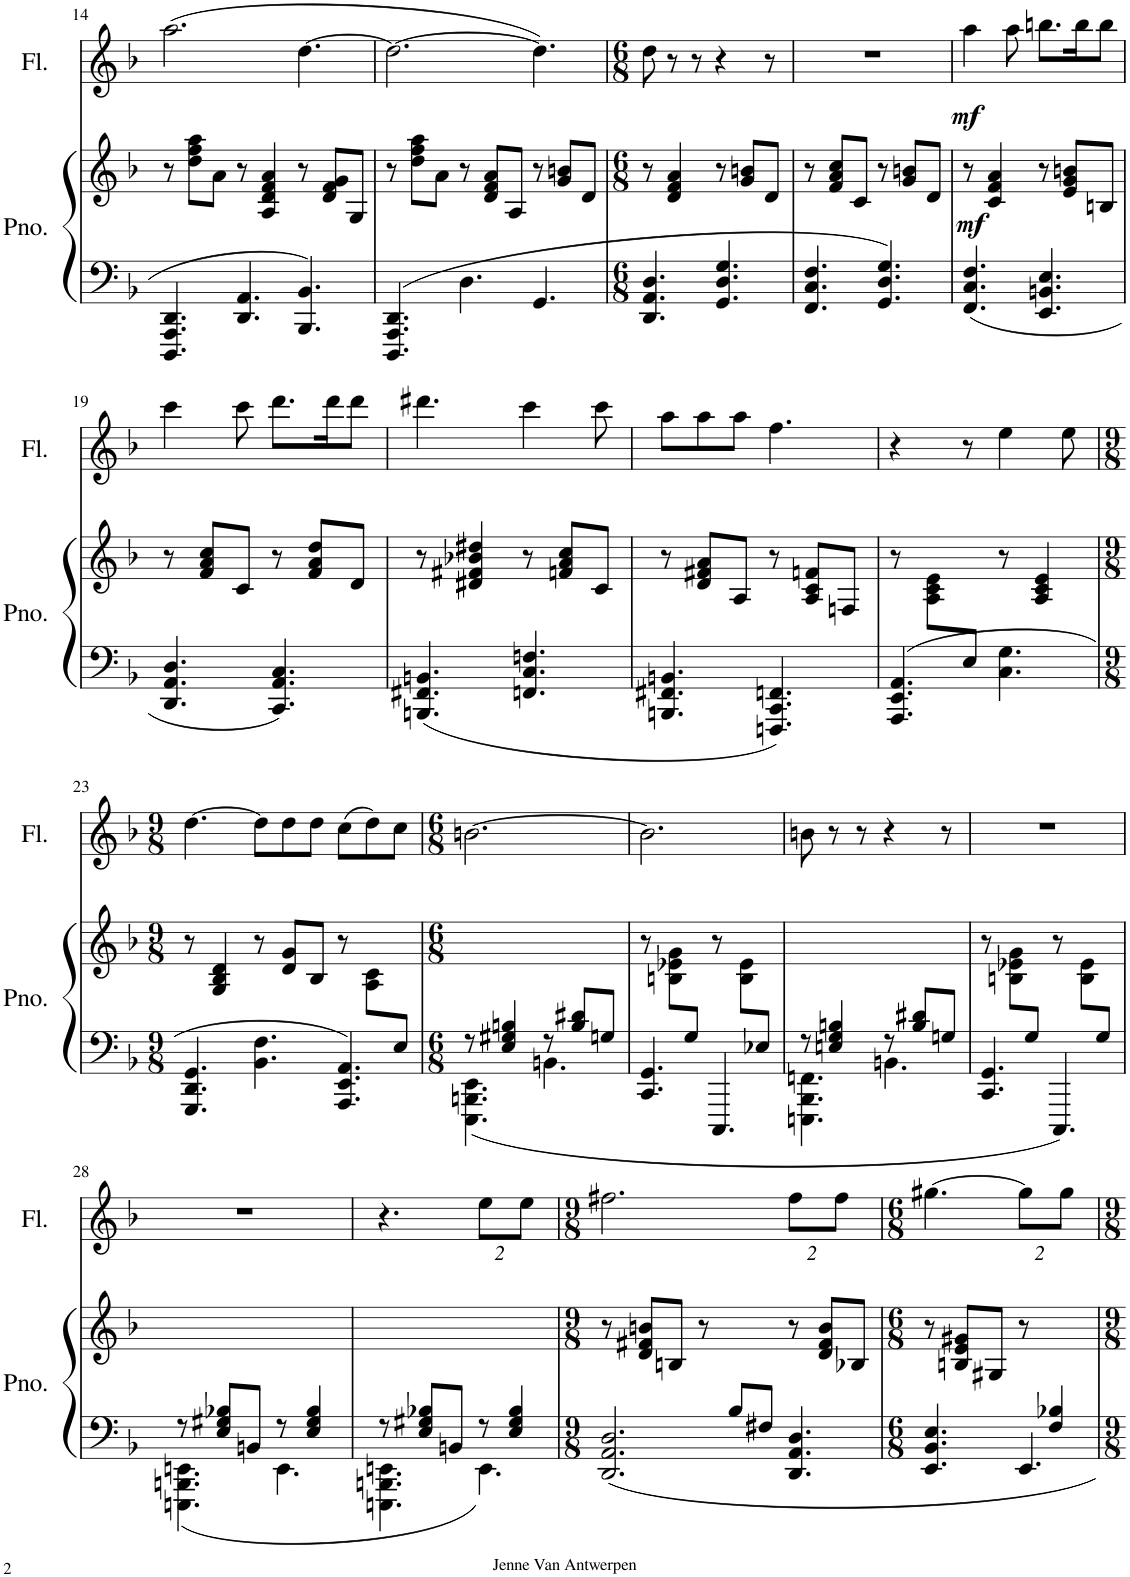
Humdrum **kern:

**kern	**kern	**dynam	**kern	**dynam
*part2	*part2	*part2	*part1	*part1
*staff3	*staff2	*staff2/3	*staff1	*staff1
*I"Piano	*	*	*I"Dwarsfluit	*
*I'Pno.	*	*	*	*
!!LO:PB:g=z
*clefF4	*clefG2	*	*clefG2	*
*k[b-]	*k[b-]	*	*k[b-]	*
*M9/8	*M9/8	*	*M9/8	*
=14	=14	=14	=14	=14
4.DDD/ 4.AAA/ 4.DD/	8r	.	(2.aa\	.
.	8dd\ 8ff\ 8aa\L	.	.	.
.	8a\J	.	.	.
4.DD/ 4.AA/	8r	.	.	.
.	4A/ 4d/ 4f/ 4a/	.	.	.
4.BBB-/ 4.BB-/	8r	.	[4.dd\	.
.	8d/ 8f/ 8g/L	.	.	.
.	8G/J	.	.	.
=15	=15	=15	=15	=15
4.DDD/ 4.AAA/ 4.DD/	8r	.	2.dd\_	.
.	8dd\ 8ff\ 8aa\L	.	.	.
.	8a\J	.	.	.
4.D\	8r	.	.	.
.	8d/ 8f/ 8a/L	.	.	.
.	8A/J	.	.	.
4.GG/	8r	.	4.dd\])	.
.	8g/ 8bn/L	.	.	.
.	8d/J	.	.	.
=16	=16	=16	=16	=16
*M6/8	*M6/8	*	*M6/8	*
4.DD/ 4.AA/ 4.D/	8r	.	8dd\	.
.	4d/ 4f/ 4a/	.	8r	.
.	.	.	8r	.
4.GG/ 4.D/ 4.G/	8r	.	4r	.
.	8g/ 8bn/L	.	.	.
.	8d/J	.	8r	.
=17	=17	=17	=17	=17
4.FF/ 4.C/ 4.F/	8r	.	2.r	.
.	8f/ 8a/ 8cc/L	.	.	.
.	8c/J	.	.	.
4.GG/ 4.D/ 4.G/	8r	.	.	.
.	8g/ 8bn/L	.	.	.
.	8d/J	.	.	.
=18	=18	=18	=18	=18
!	!	!LO:DY:b	!	!LO:DY:b
4.FF/ 4.C/ 4.F/	8r	mf	4aa\	mf
.	4c/ 4f/ 4a/	.	.	.
.	.	.	8aa\	.
4.EE/ 4.BBn/ 4.E/	8r	.	8.bbn\L	.
.	8e/ 8g/ 8bn/L	.	.	.
.	.	.	16bb\K	.
.	8Bn/J	.	8bb\J	.
!!LO:LB:g=z
=19	=19	=19	=19	=19
4.DD/ 4.AA/ 4.D/	8r	.	4ccc\	.
.	8f/ 8a/ 8cc/L	.	.	.
.	8c/J	.	8ccc\	.
4.CC/ 4.AA/ 4.C/	8r	.	8.ddd\L	.
.	8f/ 8a/ 8dd/L	.	.	.
.	.	.	16ddd\K	.
.	8d/J	.	8ddd\J	.
=20	=20	=20	=20	=20
4.BBBn/ 4.FF#X/ 4.BBn/	8r	.	4.ddd#X\	.
.	4d#X/ 4f#X/ 4b-X/ 4dd#X/	.	.	.
4.FFn/ 4.C/ 4.Fn/	8r	.	4ccc\	.
.	8fn/ 8a/ 8cc/L	.	.	.
.	8c/J	.	8ccc\	.
=21	=21	=21	=21	=21
4.BBBn/ 4.FF#X/ 4.BBn/	8r	.	8aa\L	.
.	8d/ 8f#X/ 8a/L	.	8aa\	.
.	8A/J	.	8aa\J	.
4.FFFn/ 4.CC/ 4.FFn/	8r	.	4.ff\	.
.	8A/ 8c/ 8fn/L	.	.	.
.	8Fn/J	.	.	.
=22	=22	=22	=22	=22
*^	*	*	*	*
4ryy	4.AAA/ 4.EE/ 4.AA/	8r	.	4r	.
.	.	8A\ 8c\ 8e\L	.	.	.
8E/J	.	8ryy	.	8r	.
4.ryy	4.C\ 4.G\	8r	.	4ee\	.
.	.	4A/ 4c/ 4e/	.	.	.
.	.	.	.	8ee\	.
!!LO:LB:g=z
=23	=23	=23	=23	=23	=23
*M9/8	*	*M9/8	*	*M9/8	*
1ryy	4.GGG/ 4.DD/ 4.GG/	8r	.	[4.dd\	.
.	.	4G/ 4B-/ 4d/	.	.	.
.	4.BB-\ 4.F\	8r	.	8dd\L]	.
.	.	8d/ 8g/L	.	8dd\	.
.	.	8B-/J	.	8dd\J	.
.	4.AAA/ 4.EE/ 4.AA/	8r	.	(8cc\L	.
.	.	8A\ 8c\L	.	8dd\)	.
8E/J	.	8ryy	.	8cc\J	.
=24	=24	=24	=24	=24	=24
*M6/8	*	*M6/8	*	*M6/8	*
8r	4.EEE\ 4.BBBn\ 4.EE\	2.ryy	.	[2.bn\	.
4E/ 4G#X/ 4Bn/	.	.	.	.	.
8r	4.BBn\	.	.	.	.
8B/ 8d#X/L	.	.	.	.	.
8Gn/J	.	.	.	.	.
=25	=25	=25	=25	=25	=25
4ryy	4.CC/ 4.GG/	8r	.	2.b\]	.
.	.	8Bn\ 8e-X\ 8g\L	.	.	.
8G/J	.	8ryy	.	.	.
4ryy	4.CCC/	8r	.	.	.
.	.	8B\ 8e-\L	.	.	.
8E-X/J	.	8ryy	.	.	.
=26	=26	=26	=26	=26	=26
8r	4.EEEn\ 4.BBB-\ 4.FFn\	2.ryy	.	8bn\	.
4En/ 4G/ 4Bn/	.	.	.	8r	.
.	.	.	.	8r	.
8r	4.BBn\	.	.	4r	.
8B/ 8d#X/L	.	.	.	.	.
8Gn/J	.	.	.	8r	.
=27	=27	=27	=27	=27	=27
4ryy	4.CC/ 4.GG/	8r	.	2.r	.
.	.	8Bn\ 8e-X\ 8g\L	.	.	.
8G/J	.	8ryy	.	.	.
4ryy	4.CCC/	8r	.	.	.
.	.	8B\ 8e-\L	.	.	.
8G/J	.	8ryy	.	.	.
!!LO:LB:g=z
=28	=28	=28	=28	=28	=28
8r	4.EEEn\ 4.BBBn\ 4.EEn\	2.ryy	.	2.r	.
8E/ 8G#X/ 8B-X/L	.	.	.	.	.
8BBn/J	.	.	.	.	.
8r	4.EE\	.	.	.	.
4E/ 4G#/ 4B-/	.	.	.	.	.
=29	=29	=29	=29	=29	=29
8r	4.EEEn\ 4.BBBn\ 4.EEn\	2.ryy	.	4.r	.
8E/ 8G#X/ 8B-X/L	.	.	.	.	.
8BBn/J	.	.	.	.	.
*	*	*	*	*Xbrackettup	*
8r	4.EE\	.	.	16%3ee\L	.
4E/ 4G#/ 4B-/	.	.	.	.	.
.	.	.	.	16%3ee\J	.
=30	=30	=30	=30	=30	=30
*M9/8	*	*M9/8	*	*M9/8	*
2ryy	2.DD/ 2.AA/ 2.D/	8r	.	2.ff#X\	.
.	.	8d/ 8f#X/ 8bn/L	.	.	.
.	.	8Bn/J	.	.	.
.	.	8r	.	.	.
8B-/L	.	4ryy	.	.	.
8F#X/J	.	.	.	.	.
4.ryy	4.DD/ 4.AA/ 4.D/	8r	.	16%3ff#\L	.
.	.	8d/ 8f#/ 8b/L	.	.	.
.	.	.	.	16%3ff#\J	.
.	.	8B-X/J	.	.	.
=31	=31	=31	=31	=31	=31
*M6/8	*	*M6/8	*	*M6/8	*
2ryy	4.EE/ 4.BB-/ 4.E/	8r	.	[4.gg#X\	.
.	.	8Bn/ 8e/ 8g#X/L	.	.	.
.	.	8G#X/J	.	.	.
.	4.EE/	8r	.	16%3gg#\L]	.
4F/ 4B-X/	.	4ryy	.	.	.
.	.	.	.	16%3gg#\J	.
*v	*v	*	*	*	*
=	=	=	=	=
*-	*-	*-	*-	*-
